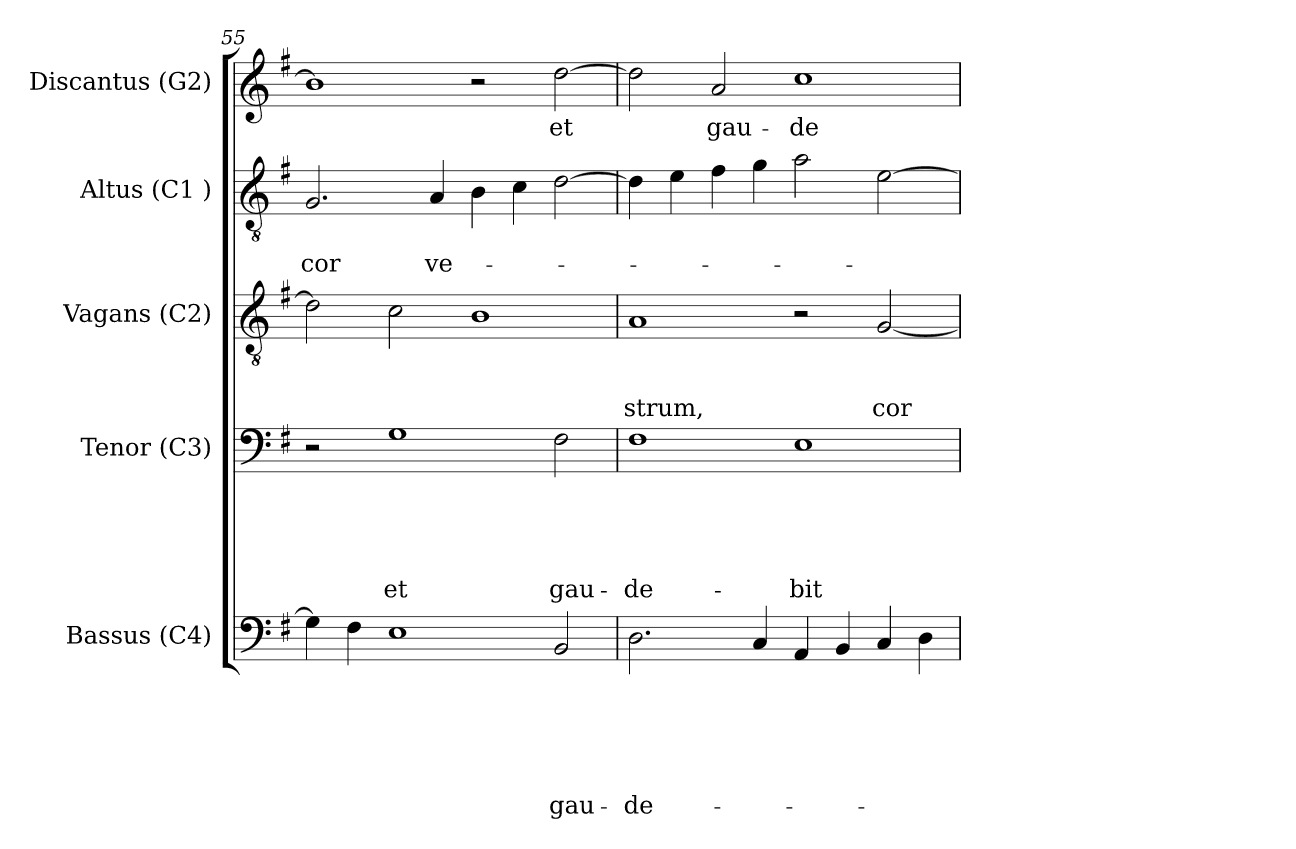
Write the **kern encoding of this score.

**kern	**text	**text	**text	**text	**text	**text	**kern	**text	**text	**text	**text	**text	**kern	**text	**text	**text	**kern	**text	**text	**kern	**text
*part5	*part5	*part5	*part5	*part5	*part5	*part5	*part4	*part4	*part4	*part4	*part4	*part4	*part3	*part3	*part3	*part3	*part2	*part2	*part2	*part1	*part1
*staff5	*staff5	*staff5	*staff5	*staff5	*staff5	*staff5	*staff4	*staff4	*staff4	*staff4	*staff4	*staff4	*staff3	*staff3	*staff3	*staff3	*staff2	*staff2	*staff2	*staff1	*staff1
*I"Bassus (C4)	*	*	*	*	*	*	*I"Tenor (C3)	*	*	*	*	*	*I"Vagans (C2)	*	*	*	*I"Altus (C1 )	*	*	*I"Discantus (G2)	*
*I'B.	*	*	*	*	*	*	*I'T.	*	*	*	*	*	*I'V.	*	*	*	*I'A.	*	*	*I'D.	*
*clefF4	*	*	*	*	*	*	*clefF4	*	*	*	*	*	*clefGv2	*	*	*	*clefGv2	*	*	*clefG2	*
*k[f#]	*	*	*	*	*	*	*k[f#]	*	*	*	*	*	*k[f#]	*	*	*	*k[f#]	*	*	*k[f#]	*
*G:	*	*	*	*	*	*	*G:	*	*	*	*	*	*G:	*	*	*	*G:	*	*	*G:	*
=55	=55	=55	=55	=55	=55	=55	=55	=55	=55	=55	=55	=55	=55	=55	=55	=55	=55	=55	=55	=55	=55
!	!	!	!	!	!	!	!	!	!	!	!	!	!	!	!	!	!	!	!LO:LY:b	!	!
4G\]	.	.	.	.	.	.	2r	.	.	.	.	.	2d\]	.	.	.	2.G/	.	cor	1b]	.
4F#\	.	.	.	.	.	.	.	.	.	.	.	.	.	.	.	.	.	.	.	.	.
!	!	!	!	!	!	!	!	!	!	!	!	!LO:LY:b	!	!	!	!	!	!	!	!	!
1E	.	.	.	.	.	.	1G	.	.	.	.	et	2c\	.	.	.	.	.	.	.	.
!	!	!	!	!	!	!	!	!	!	!	!	!	!	!	!	!	!	!	!LO:LY:b	!	!
.	.	.	.	.	.	.	.	.	.	.	.	.	.	.	.	.	4A/	.	ve-	.	.
.	.	.	.	.	.	.	.	.	.	.	.	.	1B	.	.	.	4B\	.	.	2r	.
.	.	.	.	.	.	.	.	.	.	.	.	.	.	.	.	.	4c\	.	.	.	.
!	!	!	!	!	!	!LO:LY:b	!	!	!	!	!	!LO:LY:b	!	!	!	!	!	!	!	!	!LO:LY:b
2BB/	.	.	.	.	.	gau-	2F#\	.	.	.	.	gau-	.	.	.	.	[>2d\	.	.	[>2dd\	et
=56	=56	=56	=56	=56	=56	=56	=56	=56	=56	=56	=56	=56	=56	=56	=56	=56	=56	=56	=56	=56	=56
!	!	!	!	!	!	!LO:LY:b	!	!	!	!	!	!LO:LY:b	!	!	!	!LO:LY:b	!	!	!	!	!
2.D\	.	.	.	.	.	-de-	1F#	.	.	.	.	-de-	1A	.	.	-strum,	4d\]	.	.	2dd\]	.
.	.	.	.	.	.	.	.	.	.	.	.	.	.	.	.	.	4e\	.	.	.	.
!	!	!	!	!	!	!	!	!	!	!	!	!	!	!	!	!	!	!	!	!	!LO:LY:b
.	.	.	.	.	.	.	.	.	.	.	.	.	.	.	.	.	4f#\	.	.	2a/	gau-
4C/	.	.	.	.	.	.	.	.	.	.	.	.	.	.	.	.	4g\	.	.	.	.
!	!	!	!	!	!	!	!	!	!	!	!	!LO:LY:b	!	!	!	!	!	!	!	!	!LO:LY:b
4AA/	.	.	.	.	.	.	1E	.	.	.	.	-bit	2r	.	.	.	2a\	.	.	1cc	-de-
4BB/	.	.	.	.	.	.	.	.	.	.	.	.	.	.	.	.	.	.	.	.	.
!	!	!	!	!	!	!	!	!	!	!	!	!	!	!	!	!LO:LY:b	!	!	!	!	!
4C/	.	.	.	.	.	.	.	.	.	.	.	.	[>2G/	.	.	cor	[>2e\	.	.	.	.
4D\	.	.	.	.	.	.	.	.	.	.	.	.	.	.	.	.	.	.	.	.	.
=	=	=	=	=	=	=	=	=	=	=	=	=	=	=	=	=	=	=	=	=	=
*-	*-	*-	*-	*-	*-	*-	*-	*-	*-	*-	*-	*-	*-	*-	*-	*-	*-	*-	*-	*-	*-
